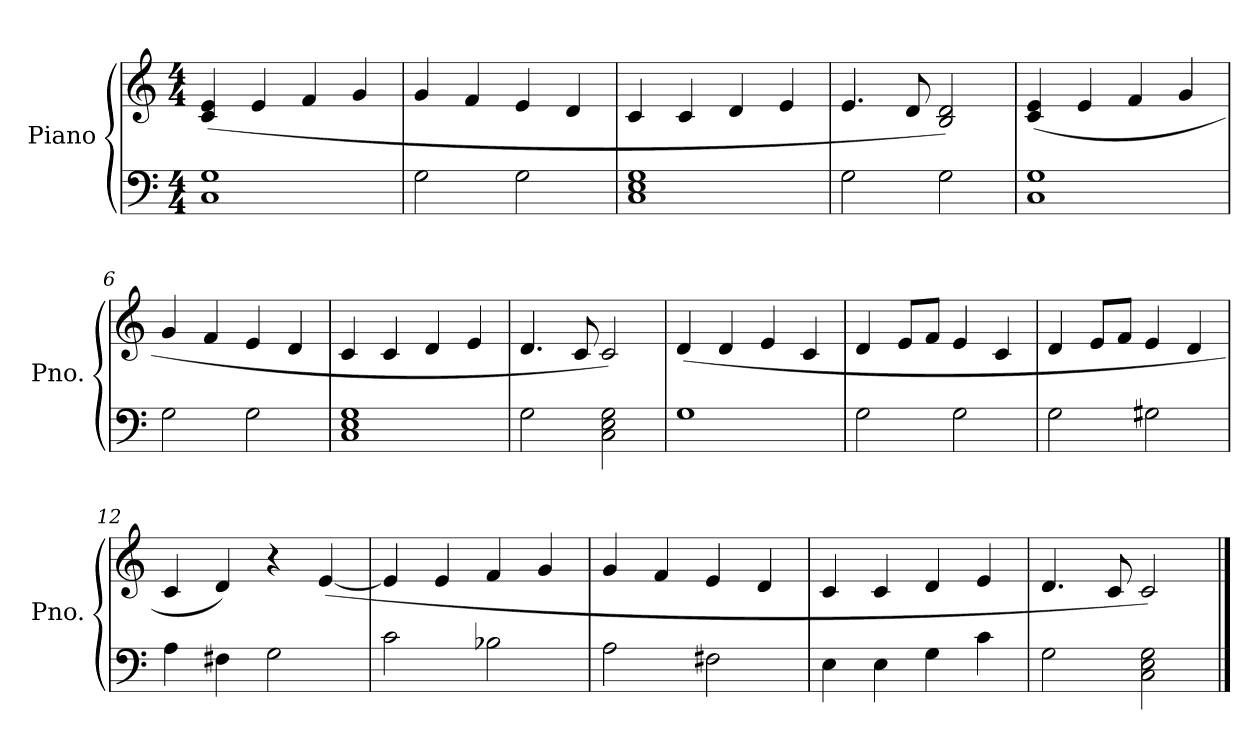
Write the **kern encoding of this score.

**kern	**kern
*part1	*part1
*staff2	*staff1
*I"Piano	*
*I'Pno.	*
*clefF4	*clefG2
*k[]	*k[]
*C:	*C:
*M4/4	*M4/4
=1	=1
1C 1G	(>4c/ 4e/
.	4e/
.	4f/
.	4g/
=2	=2
2G\	4g/
.	4f/
2G\	4e/
.	4d/
=3	=3
1C 1E 1G	4c/
.	4c/
.	4d/
.	4e/
=4	=4
2G\	4.e/
.	8d/
2G\	2B/ 2d/)
!!LO:LB:g=z
=5	=5
1C 1G	(>4c/ 4e/
.	4e/
.	4f/
.	4g/
=6	=6
2G\	4g/
.	4f/
2G\	4e/
.	4d/
=7	=7
1C 1E 1G	4c/
.	4c/
.	4d/
.	4e/
=8	=8
2G\	4.d/
.	8c/
2C\ 2E\ 2G\	2c/)
=9	=9
1G	(>4d/
.	4d/
.	4e/
.	4c/
!!LO:LB:g=z
=10	=10
2G\	4d/
.	8e/L
.	8f/J
2G\	4e/
.	4c/
=11	=11
2G\	4d/
.	8e/L
.	8f/J
2G#X\	4e/
.	4d/
=12	=12
4A\	4c/
4F#X\	4d/)
2G\	4r
.	(>[4e/
=13	=13
2c\	4e/]
.	4e/
2B-X\	4f/
.	4g/
!!LO:LB:g=z
=14	=14
2A\	4g/
.	4f/
2F#X\	4e/
.	4d/
=15	=15
4E\	4c/
4E\	4c/
4G\	4d/
4c\	4e/
=16	=16
2G\	4.d/
.	8c/
2C\ 2E\ 2G\	2c/)
==	==
*-	*-
